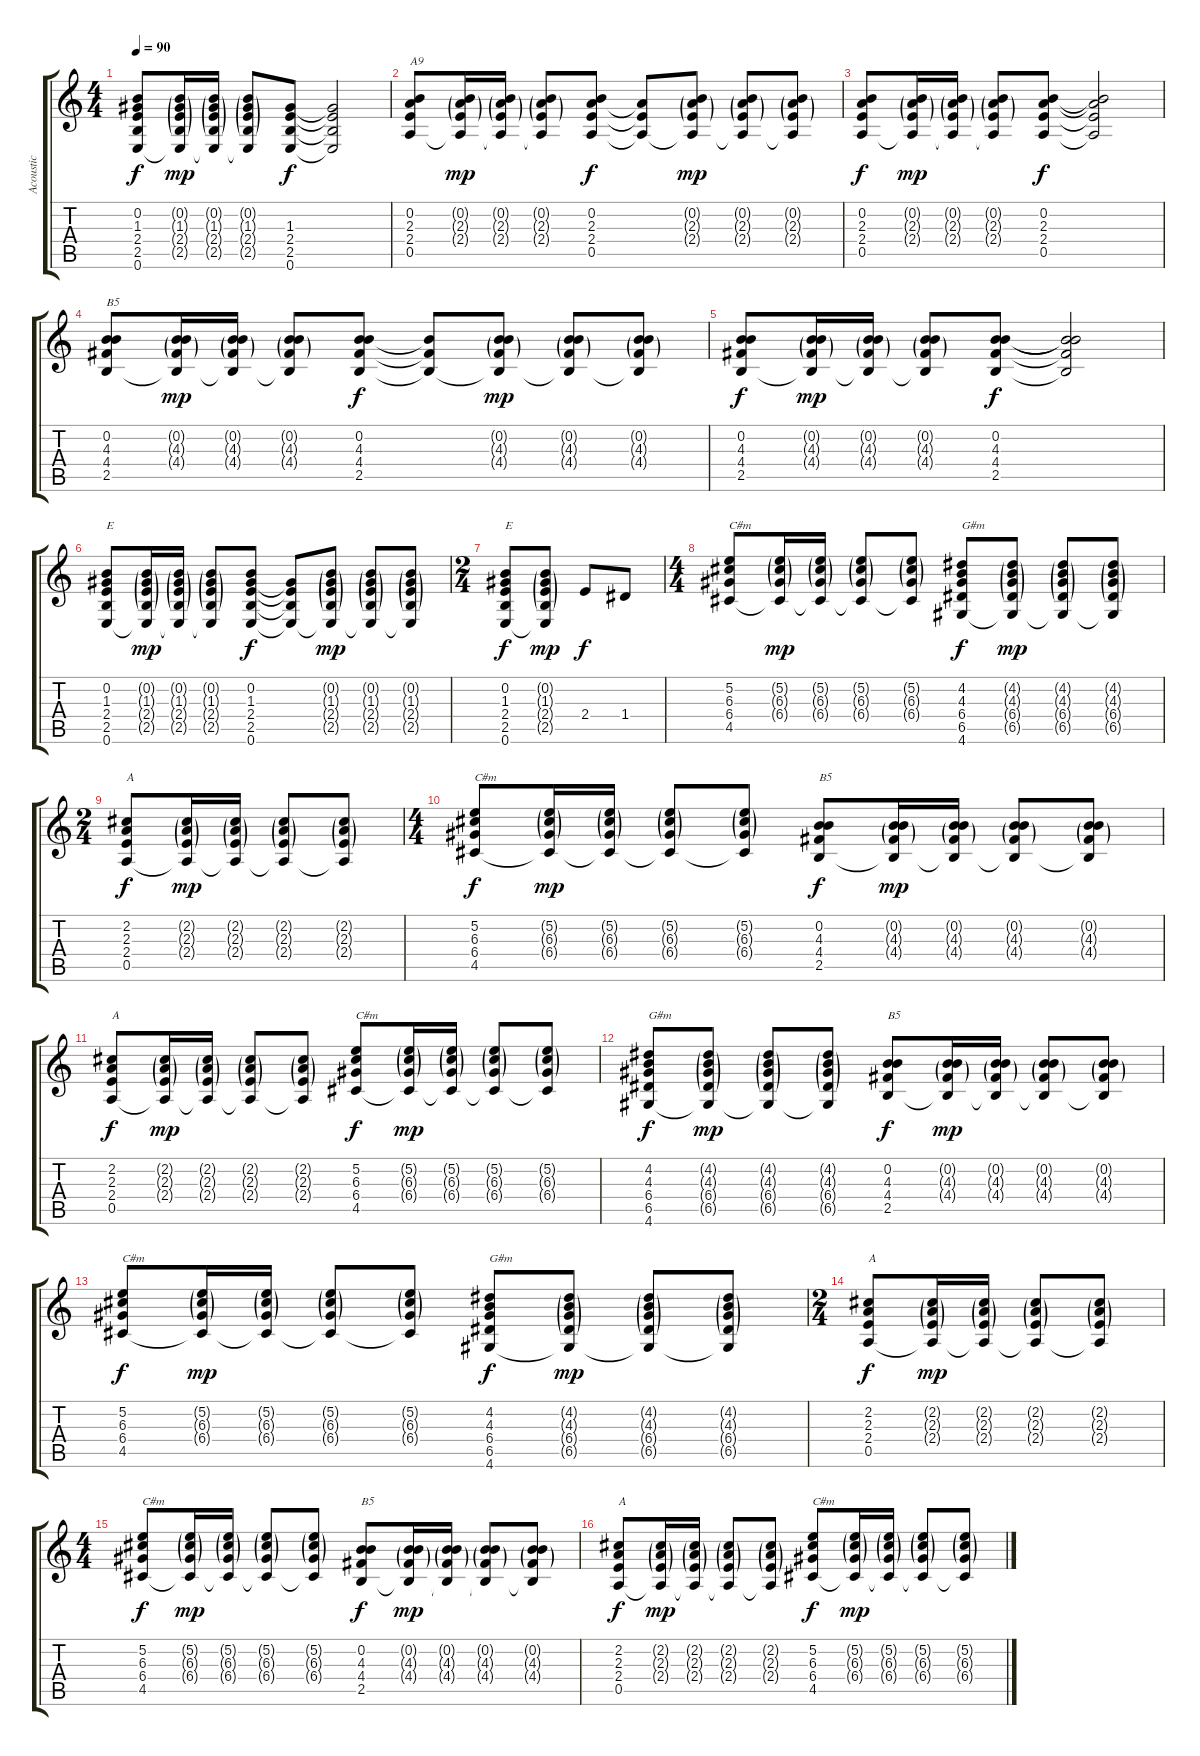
\track ("Acoustic" "Acoustic") {instrument acousticguitarsteel}
\staff {score tabs}
\tuning (E4 B3 G3 D3 A2 E2) {hide}
\ts (4 4)
\tempo 90
\clef g2
\ks c
(0.2 1.3 2.4 2.5 0.6).8{dy f} (0.2{g} 1.3{g} 2.4{g} 2.5{g} 0.6{t}).16{dy mp} (0.2{g} 1.3{g} 2.4{g} 2.5{g} 0.6{t}).16 (0.2{g} 1.3{g} 2.4{g} 2.5{g} 0.6{t}).8 (1.3 2.4 2.5 0.6).8{dy f} (1.3{t} 2.4{t} 2.5{t} 0.6{t}).2 |
(0.2 2.3 2.4 0.5).8{txt "A9"} (0.2{g} 2.3{g} 2.4{g} 0.5{t}).16{dy mp} (0.2{g} 2.3{g} 2.4{g} 0.5{t}).16 (0.2{g} 2.3{g} 2.4{g} 0.5{t}).8 (0.2 2.3 2.4 0.5).8{dy f} (2.3{t} 2.4{t} 0.5{t}).8 (0.2{g} 2.3{g} 2.4{g} 0.5{t}).8{dy mp} (0.2{g} 2.3{g} 2.4{g} 0.5{t}).8 (0.2{g} 2.3{g} 2.4{g} 0.5{t}).8 |
(0.2 2.3 2.4 0.5).8{dy f} (0.2{g} 2.3{g} 2.4{g} 0.5{t}).16{dy mp} (0.2{g} 2.3{g} 2.4{g} 0.5{t}).16 (0.2{g} 2.3{g} 2.4{g} 0.5{t}).8 (0.2 2.3 2.4 0.5).8{dy f} (0.2{t} 2.3{t} 2.4{t} 0.5{t}).2 |
(0.2 4.3 4.4 2.5).8{txt "B5"} (0.2{g} 4.3{g} 4.4{g} 2.5{t}).16{dy mp} (0.2{g} 4.3{g} 4.4{g} 2.5{t}).16 (0.2{g} 4.3{g} 4.4{g} 2.5{t}).8 (0.2 4.3 4.4 2.5).8{dy f} (4.3{t} 4.4{t} 2.5{t}).8 (0.2{g} 4.3{g} 4.4{g} 2.5{t}).8{dy mp} (0.2{g} 4.3{g} 4.4{g} 2.5{t}).8 (0.2{g} 4.3{g} 4.4{g} 2.5{t}).8 |
(0.2 4.3 4.4 2.5).8{dy f} (0.2{g} 4.3{g} 4.4{g} 2.5{t}).16{dy mp} (0.2{g} 4.3{g} 4.4{g} 2.5{t}).16 (0.2{g} 4.3{g} 4.4{g} 2.5{t}).8 (0.2 4.3 4.4 2.5).8{dy f} (0.2{t} 4.3{t} 4.4{t} 2.5{t}).2 |
(0.2 1.3 2.4 2.5 0.6).8{txt "E"} (0.2{g} 1.3{g} 2.4{g} 2.5{g} 0.6{t}).16{dy mp} (0.2{g} 1.3{g} 2.4{g} 2.5{g} 0.6{t}).16 (0.2{g} 1.3{g} 2.4{g} 2.5{g} 0.6{t}).8 (0.2 1.3 2.4 2.5 0.6).8{dy f} (1.3{t} 2.4{t} 2.5{t} 0.6{t}).8 (0.2{g} 1.3{g} 2.4{g} 2.5{g} 0.6{t}).8{dy mp} (0.2{g} 1.3{g} 2.4{g} 2.5{g} 0.6{t}).8 (0.2{g} 1.3{g} 2.4{g} 2.5{g} 0.6{t}).8 |
\ts (2 4)
(0.2 1.3 2.4 2.5 0.6).8{txt "E" dy f} (0.2{g} 1.3{g} 2.4{g} 2.5{g} 0.6{t}).8{dy mp} 2.4.8{dy f} 1.4.8 |
\ts (4 4)
(5.2 6.3 6.4 4.5).8{txt "C#m"} (5.2{g} 6.3{g} 6.4{g} 4.5{t}).16{dy mp} (5.2{g} 6.3{g} 6.4{g} 4.5{t}).16 (5.2{g} 6.3{g} 6.4{g} 4.5{t}).8 (5.2{g} 6.3{g} 6.4{g} 4.5{t}).8 (4.2 4.3 6.4 6.5 4.6).8{txt "G#m" dy f} (4.2{g} 4.3{g} 6.4{g} 6.5{g} 4.6{t}).8{dy mp} (4.2{g} 4.3{g} 6.4{g} 6.5{g} 4.6{t}).8 (4.2{g} 4.3{g} 6.4{g} 6.5{g} 4.6{t}).8 |
\ts (2 4)
(2.2 2.3 2.4 0.5).8{txt "A" dy f} (2.2{g} 2.3{g} 2.4{g} 0.5{t}).16{dy mp} (2.2{g} 2.3{g} 2.4{g} 0.5{t}).16 (2.2{g} 2.3{g} 2.4{g} 0.5{t}).8 (2.2{g} 2.3{g} 2.4{g} 0.5{t}).8 |
\ts (4 4)
(5.2 6.3 6.4 4.5).8{txt "C#m" dy f} (5.2{g} 6.3{g} 6.4{g} 4.5{t}).16{dy mp} (5.2{g} 6.3{g} 6.4{g} 4.5{t}).16 (5.2{g} 6.3{g} 6.4{g} 4.5{t}).8 (5.2{g} 6.3{g} 6.4{g} 4.5{t}).8 (0.2 4.3 4.4 2.5).8{txt "B5" dy f} (0.2{g} 4.3{g} 4.4{g} 2.5{t}).16{dy mp} (0.2{g} 4.3{g} 4.4{g} 2.5{t}).16 (0.2{g} 4.3{g} 4.4{g} 2.5{t}).8 (0.2{g} 4.3{g} 4.4{g} 2.5{t}).8 |
(2.2 2.3 2.4 0.5).8{txt "A" dy f} (2.2{g} 2.3{g} 2.4{g} 0.5{t}).16{dy mp} (2.2{g} 2.3{g} 2.4{g} 0.5{t}).16 (2.2{g} 2.3{g} 2.4{g} 0.5{t}).8 (2.2{g} 2.3{g} 2.4{g} 0.5{t}).8 (5.2 6.3 6.4 4.5).8{txt "C#m" dy f} (5.2{g} 6.3{g} 6.4{g} 4.5{t}).16{dy mp} (5.2{g} 6.3{g} 6.4{g} 4.5{t}).16 (5.2{g} 6.3{g} 6.4{g} 4.5{t}).8 (5.2{g} 6.3{g} 6.4{g} 4.5{t}).8 |
(4.2 4.3 6.4 6.5 4.6).8{txt "G#m" dy f} (4.2{g} 4.3{g} 6.4{g} 6.5{g} 4.6{t}).8{dy mp} (4.2{g} 4.3{g} 6.4{g} 6.5{g} 4.6{t}).8 (4.2{g} 4.3{g} 6.4{g} 6.5{g} 4.6{t}).8 (0.2 4.3 4.4 2.5).8{txt "B5" dy f} (0.2{g} 4.3{g} 4.4{g} 2.5{t}).16{dy mp} (0.2{g} 4.3{g} 4.4{g} 2.5{t}).16 (0.2{g} 4.3{g} 4.4{g} 2.5{t}).8 (0.2{g} 4.3{g} 4.4{g} 2.5{t}).8 |
(5.2 6.3 6.4 4.5).8{txt "C#m" dy f} (5.2{g} 6.3{g} 6.4{g} 4.5{t}).16{dy mp} (5.2{g} 6.3{g} 6.4{g} 4.5{t}).16 (5.2{g} 6.3{g} 6.4{g} 4.5{t}).8 (5.2{g} 6.3{g} 6.4{g} 4.5{t}).8 (4.2 4.3 6.4 6.5 4.6).8{txt "G#m" dy f} (4.2{g} 4.3{g} 6.4{g} 6.5{g} 4.6{t}).8{dy mp} (4.2{g} 4.3{g} 6.4{g} 6.5{g} 4.6{t}).8 (4.2{g} 4.3{g} 6.4{g} 6.5{g} 4.6{t}).8 |
\ts (2 4)
(2.2 2.3 2.4 0.5).8{txt "A" dy f} (2.2{g} 2.3{g} 2.4{g} 0.5{t}).16{dy mp} (2.2{g} 2.3{g} 2.4{g} 0.5{t}).16 (2.2{g} 2.3{g} 2.4{g} 0.5{t}).8 (2.2{g} 2.3{g} 2.4{g} 0.5{t}).8 |
\ts (4 4)
(5.2 6.3 6.4 4.5).8{txt "C#m" dy f} (5.2{g} 6.3{g} 6.4{g} 4.5{t}).16{dy mp} (5.2{g} 6.3{g} 6.4{g} 4.5{t}).16 (5.2{g} 6.3{g} 6.4{g} 4.5{t}).8 (5.2{g} 6.3{g} 6.4{g} 4.5{t}).8 (0.2 4.3 4.4 2.5).8{txt "B5" dy f} (0.2{g} 4.3{g} 4.4{g} 2.5{t}).16{dy mp} (0.2{g} 4.3{g} 4.4{g} 2.5{t}).16 (0.2{g} 4.3{g} 4.4{g} 2.5{t}).8 (0.2{g} 4.3{g} 4.4{g} 2.5{t}).8 |
(2.2 2.3 2.4 0.5).8{txt "A" dy f} (2.2{g} 2.3{g} 2.4{g} 0.5{t}).16{dy mp} (2.2{g} 2.3{g} 2.4{g} 0.5{t}).16 (2.2{g} 2.3{g} 2.4{g} 0.5{t}).8 (2.2{g} 2.3{g} 2.4{g} 0.5{t}).8 (5.2 6.3 6.4 4.5).8{txt "C#m" dy f} (5.2{g} 6.3{g} 6.4{g} 4.5{t}).16{dy mp} (5.2{g} 6.3{g} 6.4{g} 4.5{t}).16 (5.2{g} 6.3{g} 6.4{g} 4.5{t}).8 (5.2{g} 6.3{g} 6.4{g} 4.5{t}).8
